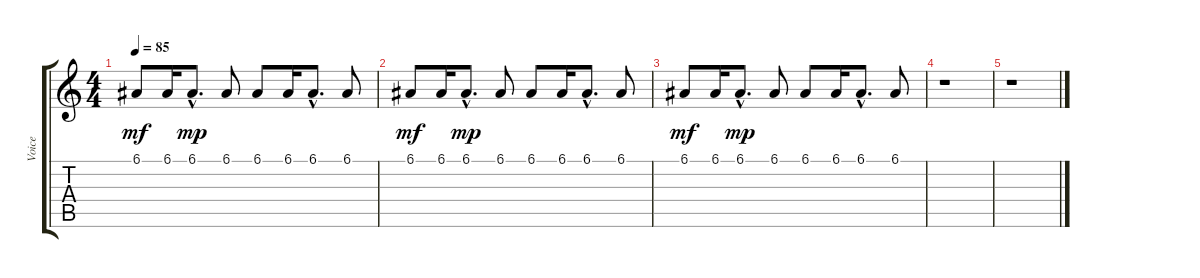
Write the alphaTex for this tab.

\track ("Voice" "Voice") {instrument voiceoohs}
\staff {score tabs}
\tuning (E4 B3 G3 D3 A2 E2) {hide}
\ts (4 4)
\tempo 85
\clef g2
\ks c
6.1.8{dy mf} 6.1.16 6.1{hac}.8{d dy mp} 6.1.8 6.1.8 6.1.16 6.1{hac}.8{d} 6.1.8 |
6.1.8{dy mf} 6.1.16 6.1{hac}.8{d dy mp} 6.1.8 6.1.8 6.1.16 6.1{hac}.8{d} 6.1.8 |
6.1.8{dy mf} 6.1.16 6.1{hac}.8{d dy mp} 6.1.8 6.1.8 6.1.16 6.1{hac}.8{d} 6.1.8 |
r.1 |
r.1
